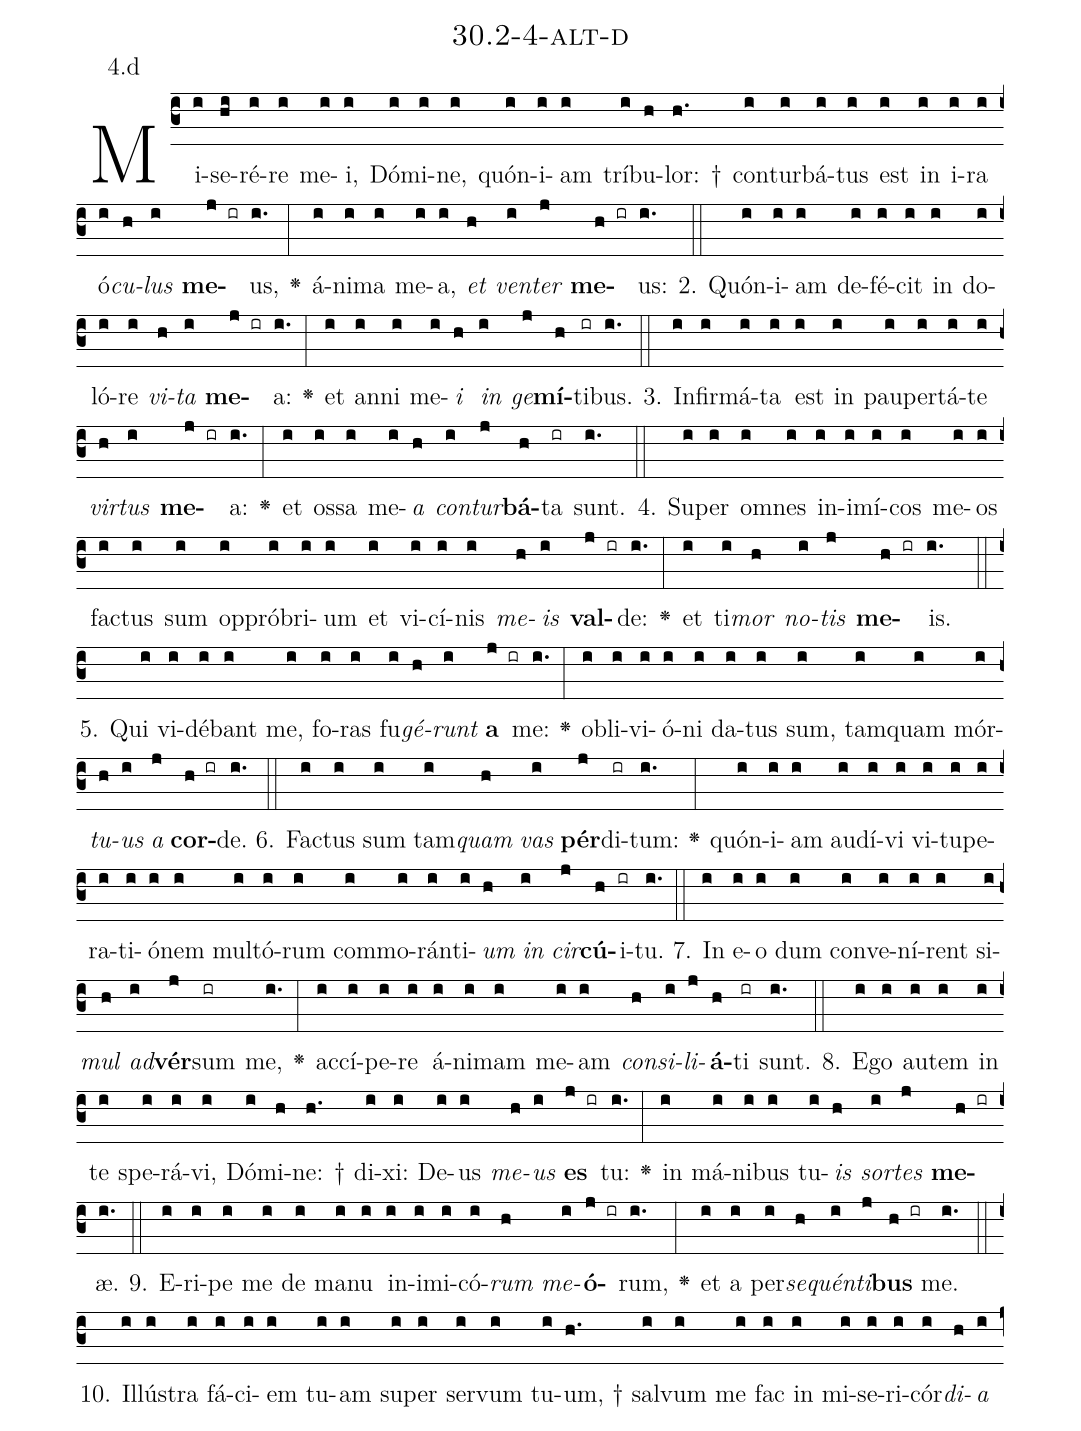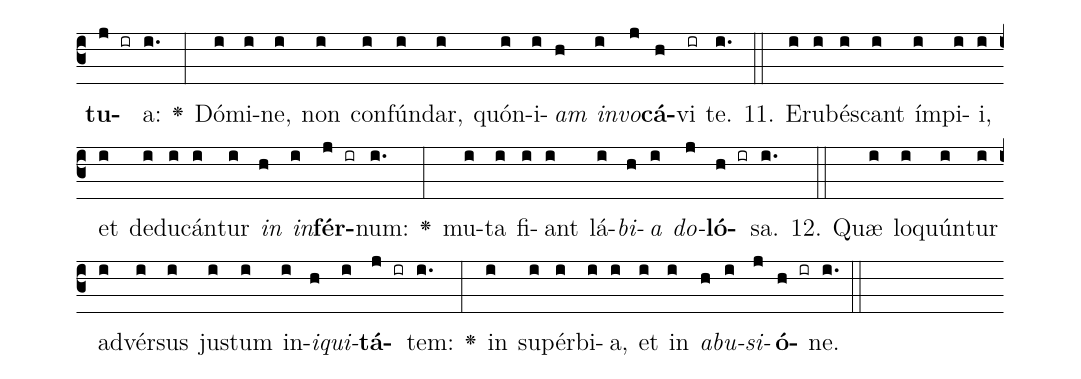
name: 30.2-4-alt-d;
annotation: 4.d;
%%
(c3)Mi(i)se(hi)ré(i)re(i) me(i)i,(i) Dó(i)mi(i)ne,(i) quón(i)i(i)am(i) trí(i)bu(h)lor: †(h.) con(i)tur(i)bá(i)tus(i) est(i) in(i) i(i)ra(i) ó(i)<i>cu</i>(h)<i>lus</i>(i) <b>me</b>(j ir)us,(i.) <v>\greheightstar</v>(:) á(i)ni(i)ma(i) me(i)a,(i) <i>et</i>(h) <i>ven</i>(i)<i>ter</i>(j) <b>me</b>(h ir)us:(i.) (::)
2. Quón(i)i(i)am(i) de(i)fé(i)cit(i) in(i) do(i)ló(i)re(i) <i>vi</i>(h)<i>ta</i>(i) <b>me</b>(j ir)a:(i.) <v>\greheightstar</v>(:) et(i) an(i)ni(i) me(i)<i>i</i>(h) <i>in</i>(i) <i>ge</i>(j)<b>mí</b>(h)ti(ir)bus.(i.) (::)
3. In(i)fir(i)má(i)ta(i) est(i) in(i) pau(i)per(i)tá(i)te(i) <i>vir</i>(h)<i>tus</i>(i) <b>me</b>(j ir)a:(i.) <v>\greheightstar</v>(:) et(i) os(i)sa(i) me(i)<i>a</i>(h) <i>con</i>(i)<i>tur</i>(j)<b>bá</b>(h)ta(ir) sunt.(i.) (::)
4. Su(i)per(i) om(i)nes(i) in(i)i(i)mí(i)cos(i) me(i)os(i) fac(i)tus(i) sum(i) op(i)pró(i)bri(i)um(i) et(i) vi(i)cí(i)nis(i) <i>me</i>(h)<i>is</i>(i) <b>val</b>(j ir)de:(i.) <v>\greheightstar</v>(:) et(i) ti(i)<i>mor</i>(h) <i>no</i>(i)<i>tis</i>(j) <b>me</b>(h ir)is.(i.) (::)
5. Qui(i) vi(i)dé(i)bant(i) me,(i) fo(i)ras(i) fu(i)<i>gé</i>(h)<i>runt</i>(i) <b>a</b>(j ir) me:(i.) <v>\greheightstar</v>(:) ob(i)li(i)vi(i)ó(i)ni(i) da(i)tus(i) sum,(i) tam(i)quam(i) mór(i)<i>tu</i>(h)<i>us</i>(i) <i>a</i>(j) <b>cor</b>(h ir)de.(i.) (::)
6. Fac(i)tus(i) sum(i) tam(i)<i>quam</i>(h) <i>vas</i>(i) <b>pér</b>(j)di(ir)tum:(i.) <v>\greheightstar</v>(:) quón(i)i(i)am(i) au(i)dí(i)vi(i) vi(i)tu(i)pe(i)ra(i)ti(i)ó(i)nem(i) mul(i)tó(i)rum(i) com(i)mo(i)rán(i)ti(i)<i>um</i>(h) <i>in</i>(i) <i>cir</i>(j)<b>cú</b>(h)i(ir)tu.(i.) (::)
7. In(i) e(i)o(i) dum(i) con(i)ve(i)ní(i)rent(i) si(i)<i>mul</i>(h) <i>ad</i>(i)<b>vér</b>(j)sum(ir) me,(i.) <v>\greheightstar</v>(:) ac(i)cí(i)pe(i)re(i) á(i)ni(i)mam(i) me(i)am(i) <i>con</i>(h)<i>si</i>(i)<i>li</i>(j)<b>á</b>(h)ti(ir) sunt.(i.) (::)
8. E(i)go(i) au(i)tem(i) in(i) te(i) spe(i)rá(i)vi,(i) Dó(i)mi(h)ne: †(h.) di(i)xi:(i) De(i)us(i) <i>me</i>(h)<i>us</i>(i) <b>es</b>(j ir) tu:(i.) <v>\greheightstar</v>(:) in(i) má(i)ni(i)bus(i) tu(i)<i>is</i>(h) <i>sor</i>(i)<i>tes</i>(j) <b>me</b>(h ir)æ.(i.) (::)
9. E(i)ri(i)pe(i) me(i) de(i) ma(i)nu(i) in(i)i(i)mi(i)có(i)<i>rum</i>(h) <i>me</i>(i)<b>ó</b>(j ir)rum,(i.) <v>\greheightstar</v>(:) et(i) a(i) per(i)<i>se</i>(h)<i>quén</i>(i)<i>ti</i>(j)<b>bus</b>(h ir) me.(i.) (::)
10. Il(i)lús(i)tra(i) fá(i)ci(i)em(i) tu(i)am(i) su(i)per(i) ser(i)vum(i) tu(i)um, †(h.) sal(i)vum(i) me(i) fac(i) in(i) mi(i)se(i)ri(i)cór(i)<i>di</i>(h)<i>a</i>(i) <b>tu</b>(j ir)a:(i.) <v>\greheightstar</v>(:) Dó(i)mi(i)ne,(i) non(i) con(i)fún(i)dar,(i) quón(i)i(i)<i>am</i>(h) <i>in</i>(i)<i>vo</i>(j)<b>cá</b>(h)vi(ir) te.(i.) (::)
11. E(i)ru(i)bés(i)cant(i) ím(i)pi(i)i,(i) et(i) de(i)du(i)cán(i)tur(i) <i>in</i>(h) <i>in</i>(i)<b>fér</b>(j ir)num:(i.) <v>\greheightstar</v>(:) mu(i)ta(i) fi(i)ant(i) lá(i)<i>bi</i>(h)<i>a</i>(i) <i>do</i>(j)<b>ló</b>(h ir)sa.(i.) (::)
12. Quæ(i) lo(i)quún(i)tur(i) ad(i)vér(i)sus(i) jus(i)tum(i) in(i)<i>i</i>(h)<i>qui</i>(i)<b>tá</b>(j ir)tem:(i.) <v>\greheightstar</v>(:) in(i) su(i)pér(i)bi(i)a,(i) et(i) in(i) <i>ab</i>(h)<i>u</i>(i)<i>si</i>(j)<b>ó</b>(h ir)ne.(i.) (::)
